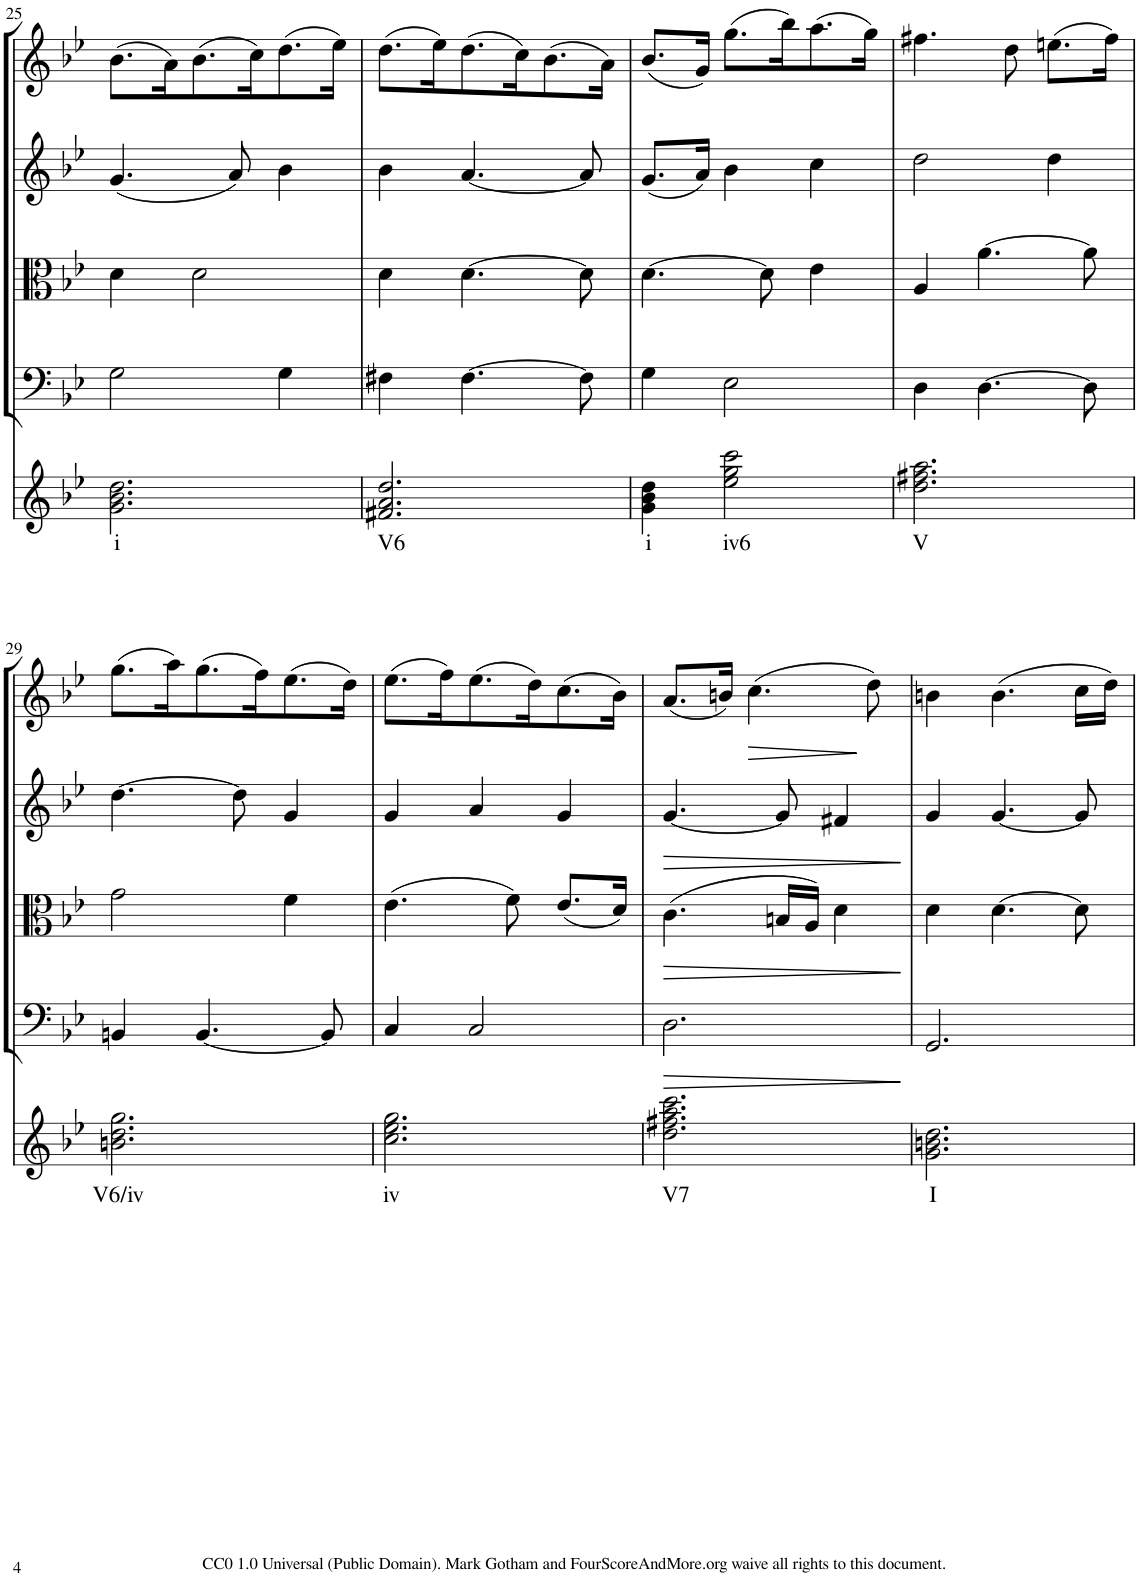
**kern	**text	**kern	**dynam	**kern	**dynam	**kern	**dynam	**kern	**dynam
*part5	*part5	*part4	*part4	*part3	*part3	*part2	*part2	*part1	*part1
*staff5	*staff5	*staff4	*staff4	*staff3	*staff3	*staff2	*staff2	*staff1	*staff1
*I"Analysis	*	*I"Violoncello	*	*I"Viola	*	*I"Violin II	*	*I"Violin I	*
*	*	*I'Vc	*	*I'Vla	*	*I'Vln	*	*I'Vln	*
!!LO:PB:g=z
*clefG2	*	*clefF4	*	*clefC3	*	*clefG2	*	*clefG2	*
*k[b-e-]	*	*k[b-e-]	*	*k[b-e-]	*	*k[b-e-]	*	*k[b-e-]	*
*M3/4	*	*M3/4	*	*M3/4	*	*M3/4	*	*M3/4	*
=25	=25	=25	=25	=25	=25	=25	=25	=25	=25
!	!LO:LY:b	!	!	!	!	!	!	!	!
2.g\ 2.b-\ 2.dd\	i	2G\	.	4d\	.	(<4.g/	.	(>8.b-\L	.
.	.	.	.	.	.	.	.	16a\K)	.
.	.	.	.	2d\	.	.	.	(>8.b-\	.
.	.	.	.	.	.	8a/)	.	.	.
.	.	.	.	.	.	.	.	16cc\K)	.
.	.	4G\	.	.	.	4b-\	.	(>8.dd\	.
.	.	.	.	.	.	.	.	16ee-\Jk)	.
=26	=26	=26	=26	=26	=26	=26	=26	=26	=26
!	!LO:LY:b	!	!	!	!	!	!	!	!
2.f#X/ 2.a/ 2.dd/	V6	4F#X\	.	4d\	.	4b-\	.	(>8.dd\L	.
.	.	.	.	.	.	.	.	16ee-\K)	.
.	.	[4.F#\	.	[4.d\	.	[4.a/	.	(>8.dd\	.
.	.	.	.	.	.	.	.	16cc\K)	.
.	.	.	.	.	.	.	.	(>8.b-\	.
.	.	8F#\]	.	8d\]	.	8a/]	.	.	.
.	.	.	.	.	.	.	.	16a\Jk)	.
=27	=27	=27	=27	=27	=27	=27	=27	=27	=27
!	!LO:LY:b	!	!	!	!	!	!	!	!
4g\ 4b-\ 4dd\	i	4G\	.	[4.d\	.	(<8.g/L	.	(<8.b-/L	.
.	.	.	.	.	.	16a/Jk)	.	16g/Jk)	.
!	!LO:LY:b	!	!	!	!	!	!	!	!
2ee-\ 2gg\ 2ccc\	iv6	2E-\	.	.	.	4b-\	.	(>8.gg\L	.
.	.	.	.	8d\]	.	.	.	.	.
.	.	.	.	.	.	.	.	16bb-\K)	.
.	.	.	.	4e-\	.	4cc\	.	(>8.aa\	.
.	.	.	.	.	.	.	.	16gg\Jk)	.
=28	=28	=28	=28	=28	=28	=28	=28	=28	=28
!	!LO:LY:b	!	!	!	!	!	!	!	!
2.dd\ 2.ff#X\ 2.aa\	V	4D\	.	4A/	.	2dd\	.	4.ff#X\	.
.	.	[4.D\	.	[4.a\	.	.	.	.	.
.	.	.	.	.	.	.	.	8dd\	.
.	.	.	.	.	.	4dd\	.	(>8.een\L	.
.	.	8D\]	.	8a\]	.	.	.	.	.
.	.	.	.	.	.	.	.	16ff#\Jk)	.
!!LO:LB:g=z
=29	=29	=29	=29	=29	=29	=29	=29	=29	=29
!	!LO:LY:b	!	!	!	!	!	!	!	!
2.bn\ 2.dd\ 2.gg\	V6/iv	4BBn/	.	2g\	.	[4.dd\	.	(>8.gg\L	.
.	.	.	.	.	.	.	.	16aa\K)	.
.	.	[4.BB/	.	.	.	.	.	(>8.gg\	.
.	.	.	.	.	.	8dd\]	.	.	.
.	.	.	.	.	.	.	.	16ff\K)	.
.	.	.	.	4f\	.	4g/	.	(>8.ee-\	.
.	.	8BB/]	.	.	.	.	.	.	.
.	.	.	.	.	.	.	.	16dd\Jk)	.
=30	=30	=30	=30	=30	=30	=30	=30	=30	=30
!	!LO:LY:b	!	!	!	!	!	!	!	!
2.cc\ 2.ee-\ 2.gg\	iv	4C/	.	(>4.e-\	.	4g/	.	(>8.ee-\L	.
.	.	.	.	.	.	.	.	16ff\K)	.
.	.	2C/	.	.	.	4a/	.	(>8.ee-\	.
.	.	.	.	8f\)	.	.	.	.	.
.	.	.	.	.	.	.	.	16dd\K)	.
.	.	.	.	(<8.e-/L	.	4g/	.	(>8.cc\	.
.	.	.	.	16d/Jk)	.	.	.	16b-\Jk)	.
=31	=31	=31	=31	=31	=31	=31	=31	=31	=31
!	!LO:LY:b	!	!LO:HP:b	!	!LO:HP:b	!	!LO:HP:b	!	!
2.dd\ 2.ff#X\ 2.aa\ 2.ccc\	V7	2.D\	>	(>4.c\	>	[4.g/	>	(<8.a/L	.
.	.	.	.	.	.	.	.	16bn/Jk)	.
!	!	!	!	!	!	!	!	!	!LO:HP:b
.	.	.	.	.	.	.	.	(>4.cc\	>
.	.	.	.	16Bn/LL	.	8g/]	.	.	.
.	.	.	.	16A/JJ)	.	.	.	.	.
.	.	.	.	4d\	.	4f#X/	.	.	.
.	.	.	.	.	.	.	.	8dd\)	]
.	.	.	]	.	]	.	]	.	.
=32	=32	=32	=32	=32	=32	=32	=32	=32	=32
!	!LO:LY:b	!	!	!	!	!	!	!	!
2.g\ 2.bn\ 2.dd\	I	2.GG/	.	4d\	.	4g/	.	4bn\	.
.	.	.	.	[4.d\	.	[4.g/	.	(>4.b\	.
.	.	.	.	8d\]	.	8g/]	.	16cc\LL	.
.	.	.	.	.	.	.	.	16dd\JJ)	.
=	=	=	=	=	=	=	=	=	=
*-	*-	*-	*-	*-	*-	*-	*-	*-	*-
